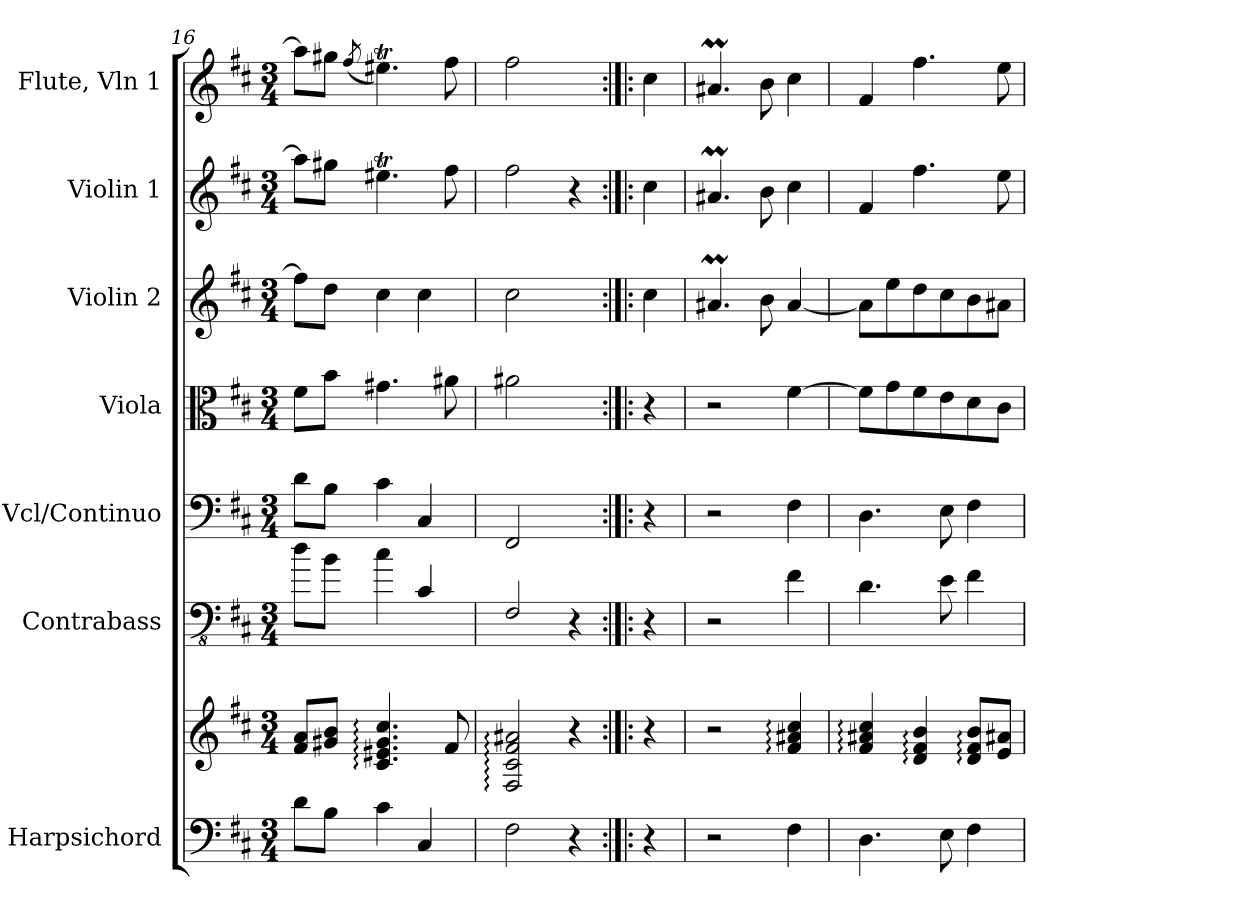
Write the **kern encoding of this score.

**kern	**kern	**kern	**kern	**kern	**kern	**kern	**kern
*part7	*part7	*part6	*part5	*part4	*part3	*part2	*part1
*staff8	*staff7	*staff6	*staff5	*staff4	*staff3	*staff2	*staff1
*I"Harpsichord	*	*I"Contrabass	*I"Vcl/Continuo	*I"Viola	*I"Violin 2	*I"Violin 1	*I"Flute, Vln 1
*I'Hch.	*	*I'Cb.	*I'Cto.	*I'Vla.	*I'Vln. 2	*I'Vln. 1	*I'Fl./Vn1
*clefF4	*clefG2	*clefFv4	*clefF4	*clefC3	*clefG2	*clefG2	*clefG2
*	*	*ITrd7c12	*	*	*	*	*
*k[f#c#]	*k[f#c#]	*k[f#c#]	*k[f#c#]	*k[f#c#]	*k[f#c#]	*k[f#c#]	*k[f#c#]
*M3/4	*M3/4	*M3/4	*M3/4	*M3/4	*M3/4	*M3/4	*M3/4
=16	=16	=16	=16	=16	=16	=16	=16
8d\L	8f#/ 8a/L	8D\L	8d\L	8f#\L	8ff#\L]	8aa\L]	8aa\L]
8B\J	8g#X/ 8b/J	8BB\J	8B\J	8b\J	8dd\J	8gg#X\J	8gg#X\J
.	.	.	.	.	.	.	(8qff#/
4c#\	4.c#/: 4.e#X/: 4.g#/: 4.cc#/:	4C#\	4c#\	4.g#X\	4cc#\	4.ee#Xt\	4.ee#Xt\)
4C#/	.	4CC#/	4C#/	.	4cc#\	.	.
.	8f#/	.	.	8a#X\	.	8ff#\	8ff#\
=17	=17	=17	=17	=17	=17	=17	=17
2F#\	2F#/: 2c#/: 2f#/: 2a#X/:	2FFF#/	2FF#/	2a#X\	2cc#\	2ff#\	2ff#\
4r	4r	4r	4ryy	4ryy	4ryy	4r	4ryy
!!LO:LB:g=z
=18:|!|:	=18:|!|:	=18:|!|:	=18:|!|:	=18:|!|:	=18:|!|:	=18:|!|:	=18:|!|:
4r	4r	4r	4r	4r	4cc#\	4cc#\	4cc#\
=19	=19	=19	=19	=19	=19	=19	=19
2r	2r	2r	2r	2r	4.a#Xm/	4.a#Xm/	4.a#Xm/
.	.	.	.	.	8b\	8b\	8b\
4F#\	4f#/: 4a#X/: 4cc#/:	4FF#\	4F#\	[4f#\	[4a#/	4cc#\	4cc#\
=20	=20	=20	=20	=20	=20	=20	=20
4.D\	4f#/: 4a#X/: 4cc#/:	4.DD\	4.D\	8f#\L]	8a#\L]	4f#/	4f#/
.	.	.	.	8g\	8ee\	.	.
.	4d/: 4f#/: 4b/:	.	.	8f#\	8dd\	4.ff#\	4.ff#\
8E\	.	8EE\	8E\	8e\	8cc#\	.	.
4F#\	8d:/ 8f#:/ 8b:/L	4FF#\	4F#\	8d\	8b\	.	.
.	8e/ 8a#X/J	.	.	8c#\J	8a#X\J	8ee\	8ee\
=	=	=	=	=	=	=	=
*-	*-	*-	*-	*-	*-	*-	*-
